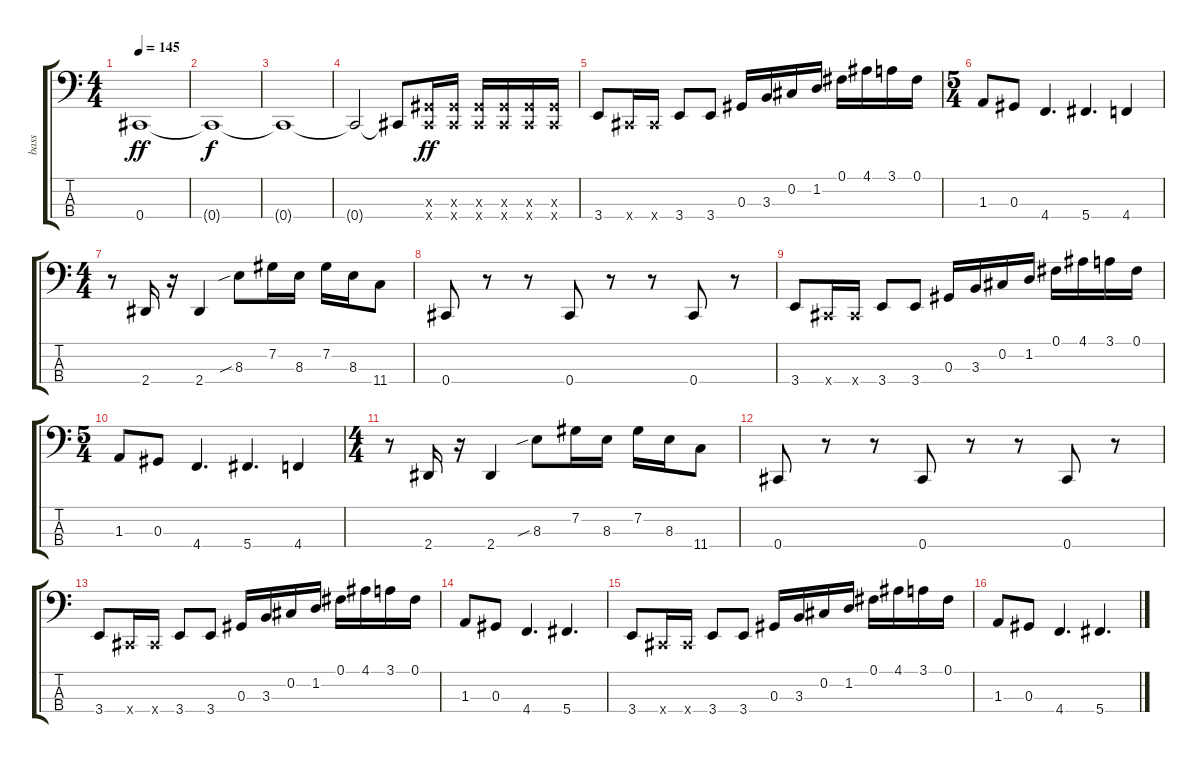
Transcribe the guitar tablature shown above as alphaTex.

\track ("bass" "bass") {instrument electricbasspick}
\staff {score tabs}
\tuning (Gb2 Db2 Ab1 Db1) {hide}
\ts (4 4)
\tempo 145
\clef f4
\ks c
0.4.1{dy ff} |
0.4{t}.1{dy f} |
0.4{t}.1 |
0.4{t}.2 0.4{t}.8 (0.3{x} 0.4{x}).16{dy ff} (0.3{x} 0.4{x}).16 (0.3{x} 0.4{x}).16 (0.3{x} 0.4{x}).16 (0.3{x} 0.4{x}).16 (0.3{x} 0.4{x}).16 |
3.4.8 0.4{x}.16 0.4{x}.16 3.4.8 3.4.8 0.3.16 3.3.16 0.2.16 1.2.16 0.1.16 4.1.16 3.1.16 0.1.16 |
\ts (5 4)
1.3.8 0.3.8 4.4.4{d} 5.4.4{d} 4.4.4 |
\ts (4 4)
r.8 2.4.16 r.16 2.4.4 8.3{sib}.8 7.2.16 8.3.16 7.2.16 8.3.16 11.4.8 |
0.4.8 r.8 r.8 0.4.8 r.8 r.8 0.4.8 r.8 |
3.4.8 0.4{x}.16 0.4{x}.16 3.4.8 3.4.8 0.3.16 3.3.16 0.2.16 1.2.16 0.1.16 4.1.16 3.1.16 0.1.16 |
\ts (5 4)
1.3.8 0.3.8 4.4.4{d} 5.4.4{d} 4.4.4 |
\ts (4 4)
r.8 2.4.16 r.16 2.4.4 8.3{sib}.8 7.2.16 8.3.16 7.2.16 8.3.16 11.4.8 |
0.4.8 r.8 r.8 0.4.8 r.8 r.8 0.4.8 r.8 |
3.4.8 0.4{x}.16 0.4{x}.16 3.4.8 3.4.8 0.3.16 3.3.16 0.2.16 1.2.16 0.1.16 4.1.16 3.1.16 0.1.16 |
1.3.8 0.3.8 4.4.4{d} 5.4.4{d} |
3.4.8 0.4{x}.16 0.4{x}.16 3.4.8 3.4.8 0.3.16 3.3.16 0.2.16 1.2.16 0.1.16 4.1.16 3.1.16 0.1.16 |
1.3.8 0.3.8 4.4.4{d} 5.4.4{d}
